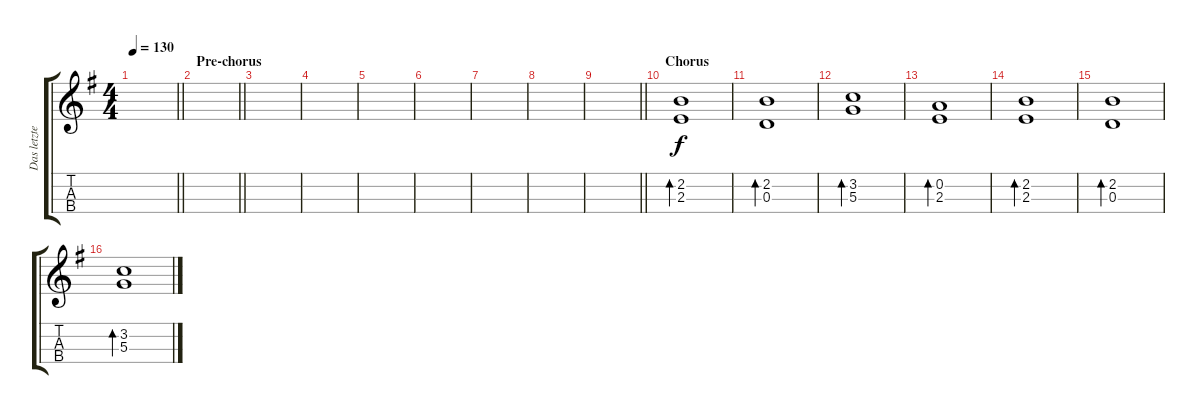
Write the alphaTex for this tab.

\track ("Das letzte Einhorn (Cittern)" "Das letzte") {instrument acousticguitarsteel}
\staff {score tabs}
\tuning (E4 A3 D3 G2) {hide}
\ts (4 4)
\tempo 130
\clef g2
\barLineRight lightlight
\ks g
|
\section ("" "Pre-chorus")
\barLineRight lightlight
|
\section ("" "")
|
|
|
|
|
|
\barLineRight lightlight
|
\section ("" "Chorus")
(2.2 2.3).1{bd 240 volume 9} |
(2.2 0.3).1{bd 240} |
(3.2 5.3).1{bd 240} |
(0.2 2.3).1{bd 240} |
(2.2 2.3).1{bd 240 volume 9} |
(2.2 0.3).1{bd 240} |
(3.2 5.3).1{bd 240}
